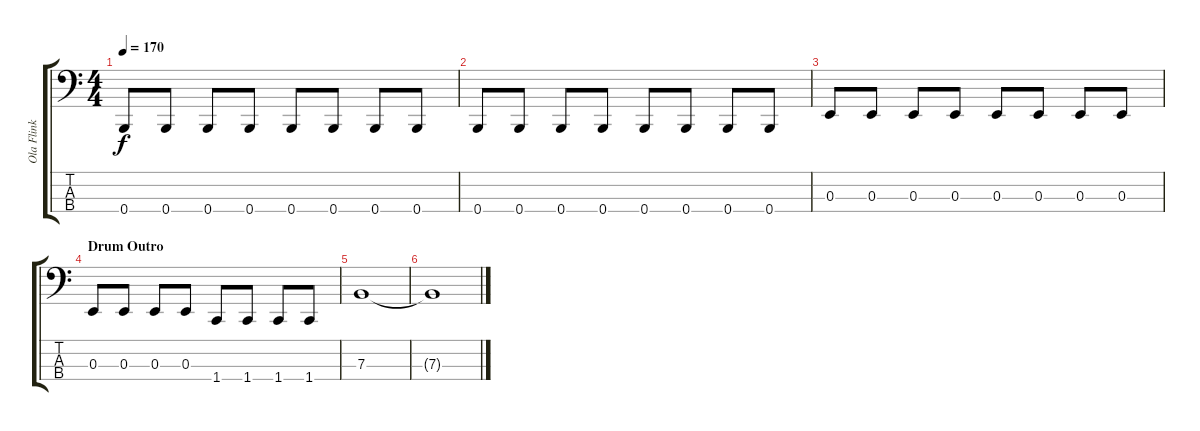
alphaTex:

\track ("Ola Flink -Bass-" "Ola Flink ") {instrument electricbasspick}
\staff {score tabs}
\tuning (Eb2 A1 E1 B0) {hide}
\ts (4 4)
\tempo 170
\clef f4
\ks c
0.4.8{dy f} 0.4.8 0.4.8 0.4.8 0.4.8 0.4.8 0.4.8 0.4.8 |
0.4.8 0.4.8 0.4.8 0.4.8 0.4.8 0.4.8 0.4.8 0.4.8 |
0.3.8 0.3.8 0.3.8 0.3.8 0.3.8 0.3.8 0.3.8 0.3.8 |
\section ("" "Drum Outro")
0.3.8 0.3.8 0.3.8 0.3.8 1.4.8 1.4.8 1.4.8 1.4.8 |
7.3.1 |
7.3{t}.1
